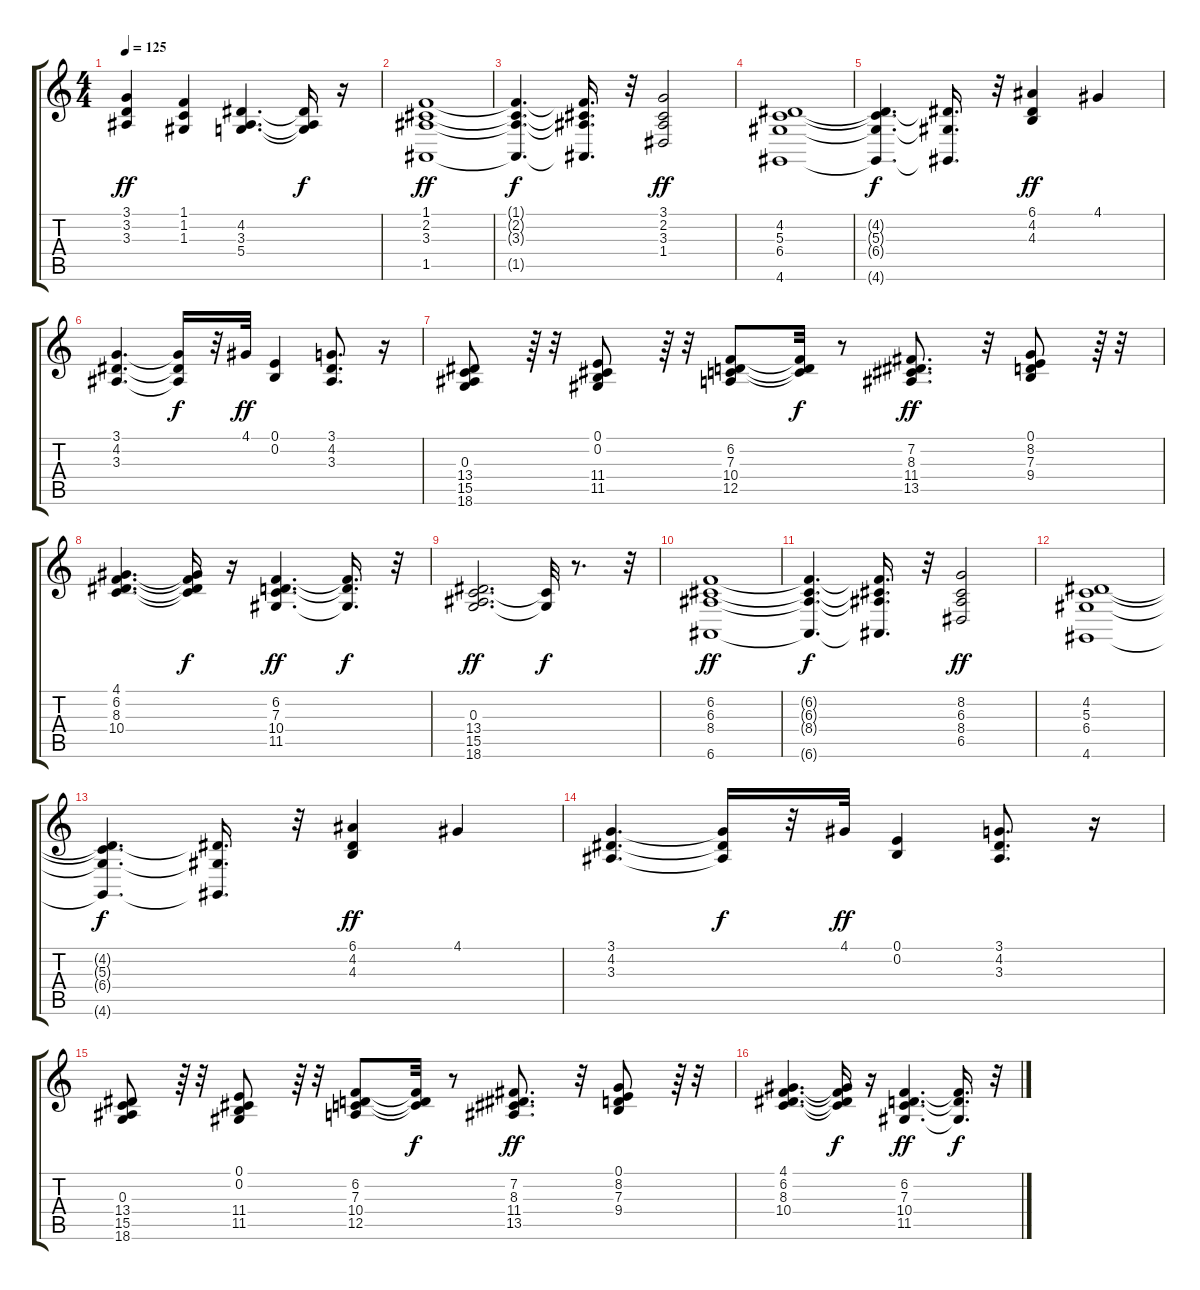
\track "" {instrument acousticgrandpiano}
\staff {score tabs}
\tuning (E4 B3 G3 D3 A2 E2) {hide}
\ts (4 4)
\tempo 125
\clef g2
\ks c
(3.1 3.2 3.3).4{dy ff} (1.1 1.2 1.3).4 (4.2 3.3 5.4).4{d} (4.2{t} 3.3{t} 5.4{t}).16{dy f} r.16 |
(1.1 2.2 3.3 1.5).1{dy ff} |
(1.1{t} 2.2{t} 3.3{t} 1.5{t}).4{d dy f} (1.1{t} 2.2{t} 3.3{t} 1.5{t}).16{d} r.32 (3.1 2.2 3.3 1.4).2{dy ff} |
(4.2 5.3 6.4 4.6).1 |
(4.2{t} 5.3{t} 6.4{t} 4.6{t}).4{d dy f} (4.2{t} 6.4{t} 4.6{t}).16{d} r.32 (6.1 4.2 4.3).4{dy ff} 4.1.4 |
(3.1 4.2 3.3).4{d} (3.1{t} 4.2{t} 3.3{t}).16{dy f} r.32 4.1.32{dy ff} (0.1 0.2).4 (3.1 4.2 3.3).8{d} r.16 |
(0.3 13.4 15.5 18.6).8 r.64{tu (3 2)} r.32 (0.1 0.2 11.4 11.5).8 r.64{tu (3 2)} r.32 (6.2 7.3 10.4 12.5).8 (6.2{t} 7.3{t} 10.4{t}).32{dy f} r.8 (7.2 8.3 11.4 13.5).8{d dy ff} r.32 (0.1 8.2 7.3 9.4).8 r.64{tu (3 2)} r.32 |
(4.1 6.2 8.3 10.4).4{d} (4.1{t} 6.2{t} 8.3{t} 10.4{t}).16{dy f} r.16 (6.2 7.3 10.4 11.5).4{d dy ff} (6.2{t} 7.3{t} 11.5{t}).16{d dy f} r.32 |
(0.3 13.4 15.5 18.6).2{d dy ff} (0.3{t} 15.5{t}).32{dy f} r.8{d} r.32 |
(6.2 6.3 8.4 6.6).1{dy ff} |
(6.2{t} 6.3{t} 8.4{t} 6.6{t}).4{d dy f} (6.2{t} 6.3{t} 8.4{t} 6.6{t}).16{d} r.32 (8.2 6.3 8.4 6.5).2{dy ff} |
(4.2 5.3 6.4 4.6).1 |
(4.2{t} 5.3{t} 6.4{t} 4.6{t}).4{d dy f} (4.2{t} 6.4{t} 4.6{t}).16{d} r.32 (6.1 4.2 4.3).4{dy ff} 4.1.4 |
(3.1 4.2 3.3).4{d} (3.1{t} 4.2{t} 3.3{t}).16{dy f} r.32 4.1.32{dy ff} (0.1 0.2).4 (3.1 4.2 3.3).8{d} r.16 |
(0.3 13.4 15.5 18.6).8 r.64{tu (3 2)} r.32 (0.1 0.2 11.4 11.5).8 r.64{tu (3 2)} r.32 (6.2 7.3 10.4 12.5).8 (6.2{t} 7.3{t} 10.4{t}).32{dy f} r.8 (7.2 8.3 11.4 13.5).8{d dy ff} r.32 (0.1 8.2 7.3 9.4).8 r.64{tu (3 2)} r.32 |
(4.1 6.2 8.3 10.4).4{d} (4.1{t} 6.2{t} 8.3{t} 10.4{t}).16{dy f} r.16 (6.2 7.3 10.4 11.5).4{d dy ff} (6.2{t} 7.3{t} 11.5{t}).16{d dy f} r.32
